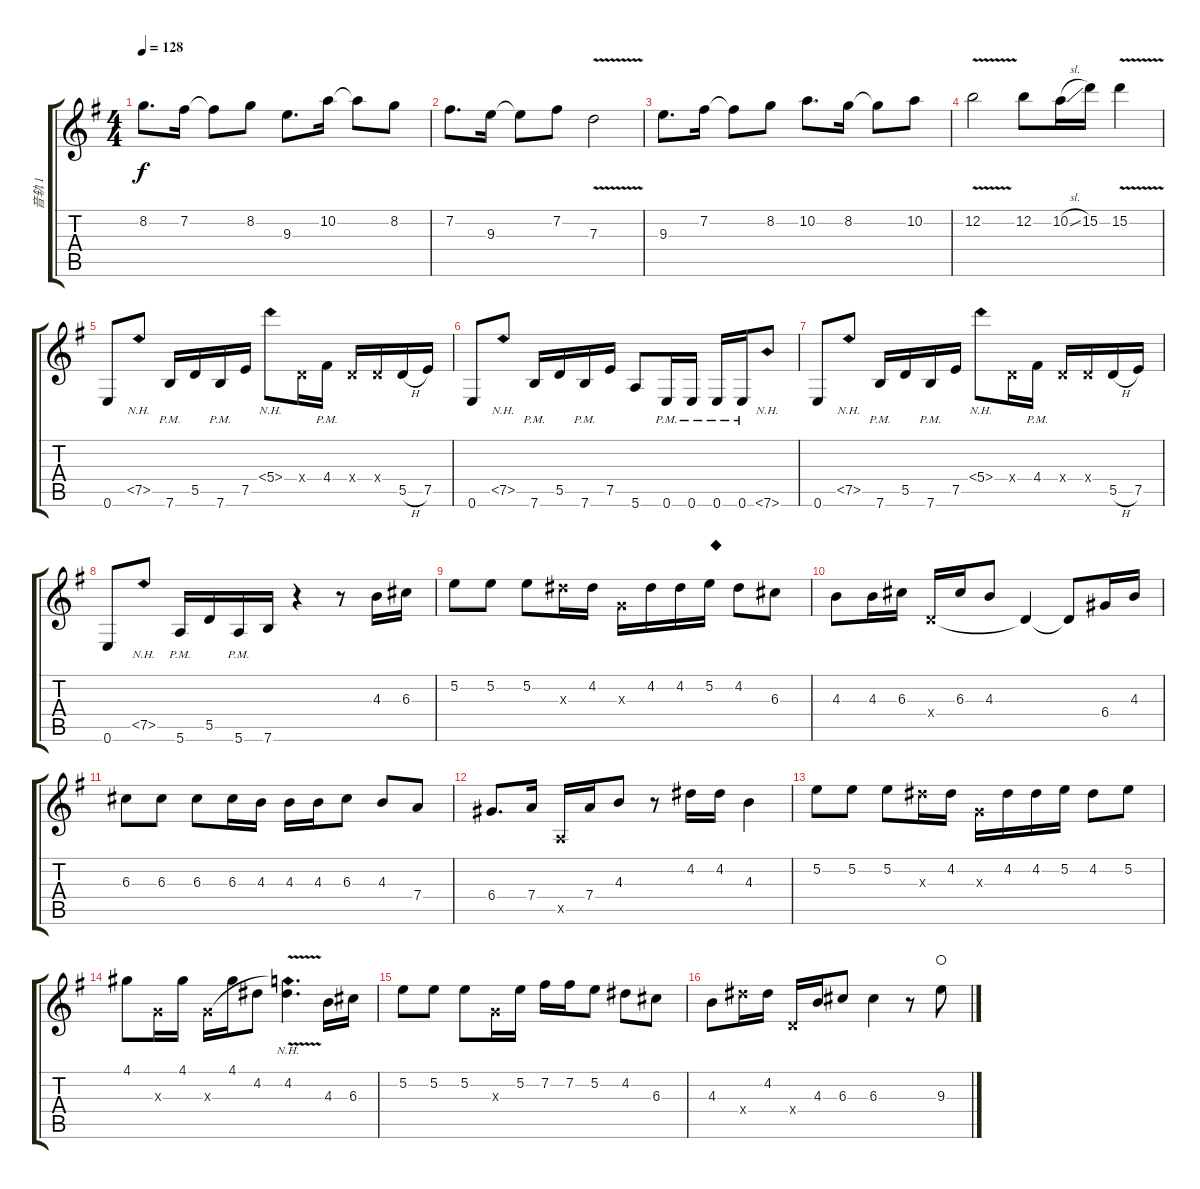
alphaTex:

\track ("音轨 1" "音轨 1") {instrument overdrivenguitar}
\staff {score tabs}
\tuning (E4 B3 G3 D3 A2 E2) {hide}
\ts (4 4)
\tempo 128
\clef g2
\ks g
8.2.8{d dy f} 7.2.16 7.2{t}.8 8.2.8 9.3.8{d} 10.2.16 10.2{t}.8 8.2.8 |
7.2.8{d} 9.3.16 9.3{t}.8 7.2.8 7.3{v}.2 |
9.3.8{d} 7.2.16 7.2{t}.8 8.2.8 10.2.8{d} 8.2.16 8.2{t}.8 10.2.8 |
12.2{v}.2 12.2.8 10.2{sl}.16 15.2.16 15.2{v}.4 |
0.6.8 7.5{nh}.8 7.6{pm}.16 5.5.16 7.6{pm}.16 7.5.16 5.4{nh}.8 0.4{x}.16 4.4{pm}.16 0.4{x}.16 0.4{x}.16 5.5{h}.16 7.5.16 |
0.6.8 7.5{nh}.8 7.6{pm}.16 5.5.16 7.6{pm}.16 7.5.16 5.6.8 0.6{pm}.16 0.6{pm}.16 0.6{pm}.16 0.6{pm}.16 7.6{nh}.8 |
0.6.8 7.5{nh}.8 7.6{pm}.16 5.5.16 7.6{pm}.16 7.5.16 5.4{nh}.8 0.4{x}.16 4.4{pm}.16 0.4{x}.16 0.4{x}.16 5.5{h}.16 7.5.16 |
0.6.8 7.5{nh}.8 5.6{pm}.16 5.5.16 5.6{pm}.16 7.6.16 r.4 r.8 4.3.16 6.3.16 |
5.2.8 5.2.8 5.2.8 8.3{x}.16 4.2.16 0.3{x}.16 4.2.16 4.2.16 5.2.16{txt "◆"} 4.2.8 6.3.8 |
4.3.8 4.3.16 6.3.16 0.4{x}.16 6.3.16 4.3.8 0.4{t}.4 0.4{t}.8 6.4.16 4.3.16 |
6.3.8 6.3.8 6.3.8 6.3.16 4.3.16 4.3.16 4.3.16 6.3.8 4.3.8 7.4.8 |
6.4.8{d} 7.4.16 0.5{x}.16 7.4.16 4.3.8 r.8 4.2.16 4.2.16 4.3.4 |
5.2.8 5.2.8 5.2.8 8.3{x}.16 4.2.16 0.3{x}.16 4.2.16 4.2.16 5.2.16 4.2.8 5.2.8 |
4.1.8 0.3{x}.16 4.1.16 0.3{x}.16 4.1.16 4.2.8 (4.2 0.3{nh v t}).4{d} 4.3.16 6.3.16 |
5.2.8 5.2.8 5.2.8 0.3{x}.16 5.2.16 7.2.16 7.2.16 5.2.8 4.2.8 6.3.8 |
4.3.8 13.4{x}.16 4.2.16 0.4{x}.16 4.3.16 6.3.8 6.3.4 r.8 9.3.8{waho}
